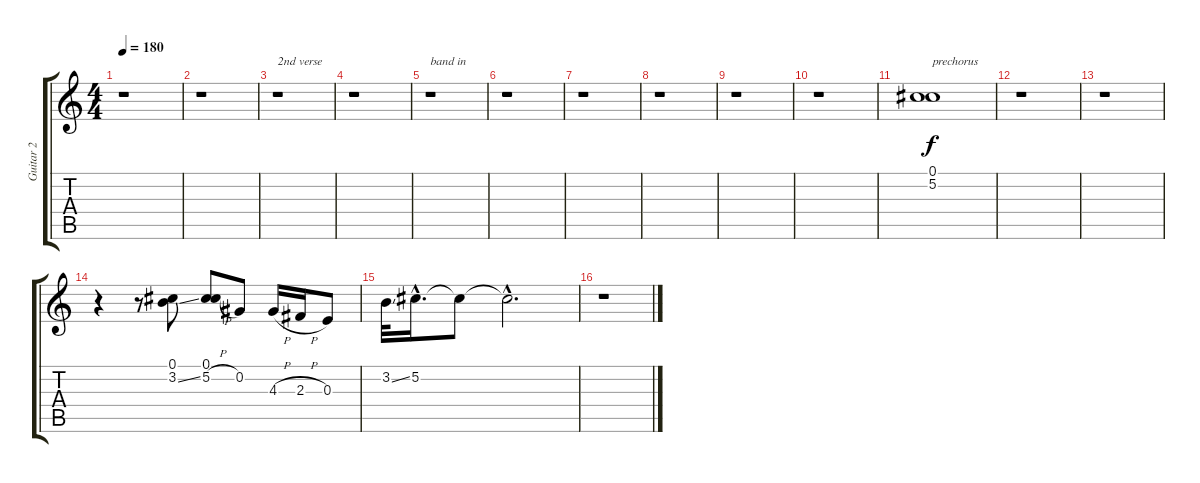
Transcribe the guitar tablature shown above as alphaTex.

\track ("Guitar 2" "Guitar 2") {instrument electricguitarclean}
\staff {score tabs}
\tuning (Db4 Ab3 E3 B2 Gb2 Db2) {hide}
\ts (4 4)
\tempo 180
\clef g2
\ks c
r.1{dy f} |
r.1 |
r.1{txt "2nd verse"} |
r.1 |
r.1{txt "band in"} |
r.1 |
r.1 |
r.1 |
r.1 |
r.1 |
(0.1 5.2).1{txt "prechorus"} |
r.1 |
r.1 |
r.4 r.8 (0.1 3.2{ss}).8 (0.1 5.2{h}).8 0.2.8 4.3{h}.16 2.3{h}.16 0.3.8 |
3.2{ss}.32 5.2{hac}.16{d} 5.2{t}.8 5.2{hac t}.2{d} |
r.1
